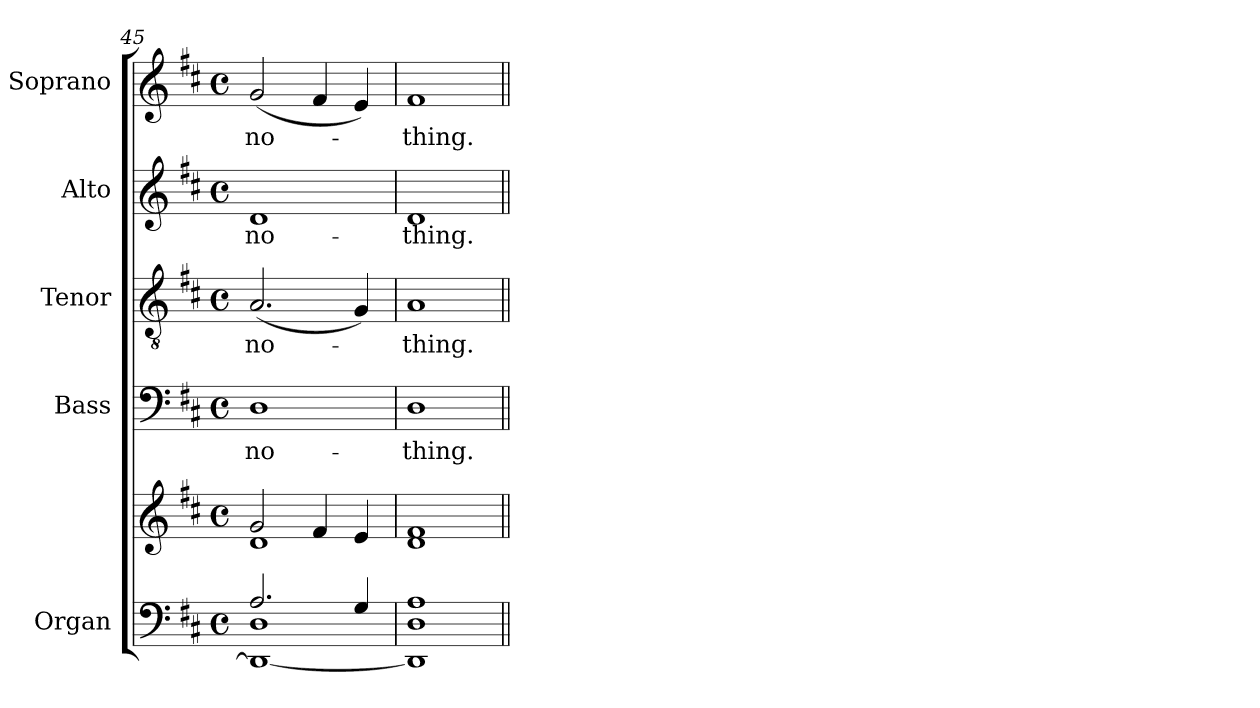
**kern	**kern	**kern	**text	**kern	**text	**kern	**text	**kern	**text
*part5	*part5	*part4	*part4	*part3	*part3	*part2	*part2	*part1	*part1
*staff6	*staff5	*staff4	*staff4	*staff3	*staff3	*staff2	*staff2	*staff1	*staff1
*I"Organ	*	*I"Bass	*	*I"Tenor	*	*I"Alto	*	*I"Soprano	*
*I'Org.	*	*I'B.	*	*I'T.	*	*I'A.	*	*I'S.	*
*clefF4	*clefG2	*clefF4	*	*clefGv2	*	*clefG2	*	*clefG2	*
*	*	*	*	*ITrd7c12	*	*	*	*	*
*k[f#c#]	*k[f#c#]	*k[f#c#]	*	*k[f#c#]	*	*k[f#c#]	*	*k[f#c#]	*
*D:	*D:	*D:	*	*D:	*	*D:	*	*D:	*
*M4/4	*M4/4	*M4/4	*	*M4/4	*	*M4/4	*	*M4/4	*
*met(c)	*met(c)	*met(c)	*	*met(c)	*	*met(c)	*	*met(c)	*
=45	=45	=45	=45	=45	=45	=45	=45	=45	=45
*^	*^	*	*	*	*	*	*	*	*
!	!	!	!	!	!LO:LY:b:color=#000000	!	!	!	!	!	!
!	!	!	!	!	!	!	!LO:LY:b:color=#000000	!	!	!	!
!	!	!	!	!	!	!	!	!	!LO:LY:b:color=#000000	!	!
!	!	!	!	!	!	!	!	!	!	!	!LO:LY:b:color=#000000
2.Ai/	1DDi_ 1Di	2gi/	1di	1Di	no-	(2.AAi/	no-	1di	no-	(2gi/	no-
.	.	4f#i/	.	.	.	.	.	.	.	4f#i/	.
4Gi/	.	4ei/	.	.	.	4GGi/)	.	.	.	4ei/)	.
*v	*v	*	*	*	*	*	*	*	*	*	*
*	*v	*v	*	*	*	*	*	*	*	*
=46	=46	=46	=46	=46	=46	=46	=46	=46	=46
!	!	!	!LO:LY:b:color=#000000	!	!	!	!	!	!
!	!	!	!	!	!LO:LY:b:color=#000000	!	!	!	!
!	!	!	!	!	!	!	!LO:LY:b:color=#000000	!	!
!	!	!	!	!	!	!	!	!	!LO:LY:b:color=#000000
1DDi] 1Di 1Ai	1di 1f#i	1Di	-thing.	1AAi	-thing.	1di	-thing.	1f#i	-thing.
=||	=||	=||	=||	=||	=||	=||	=||	=||	=||
*-	*-	*-	*-	*-	*-	*-	*-	*-	*-
